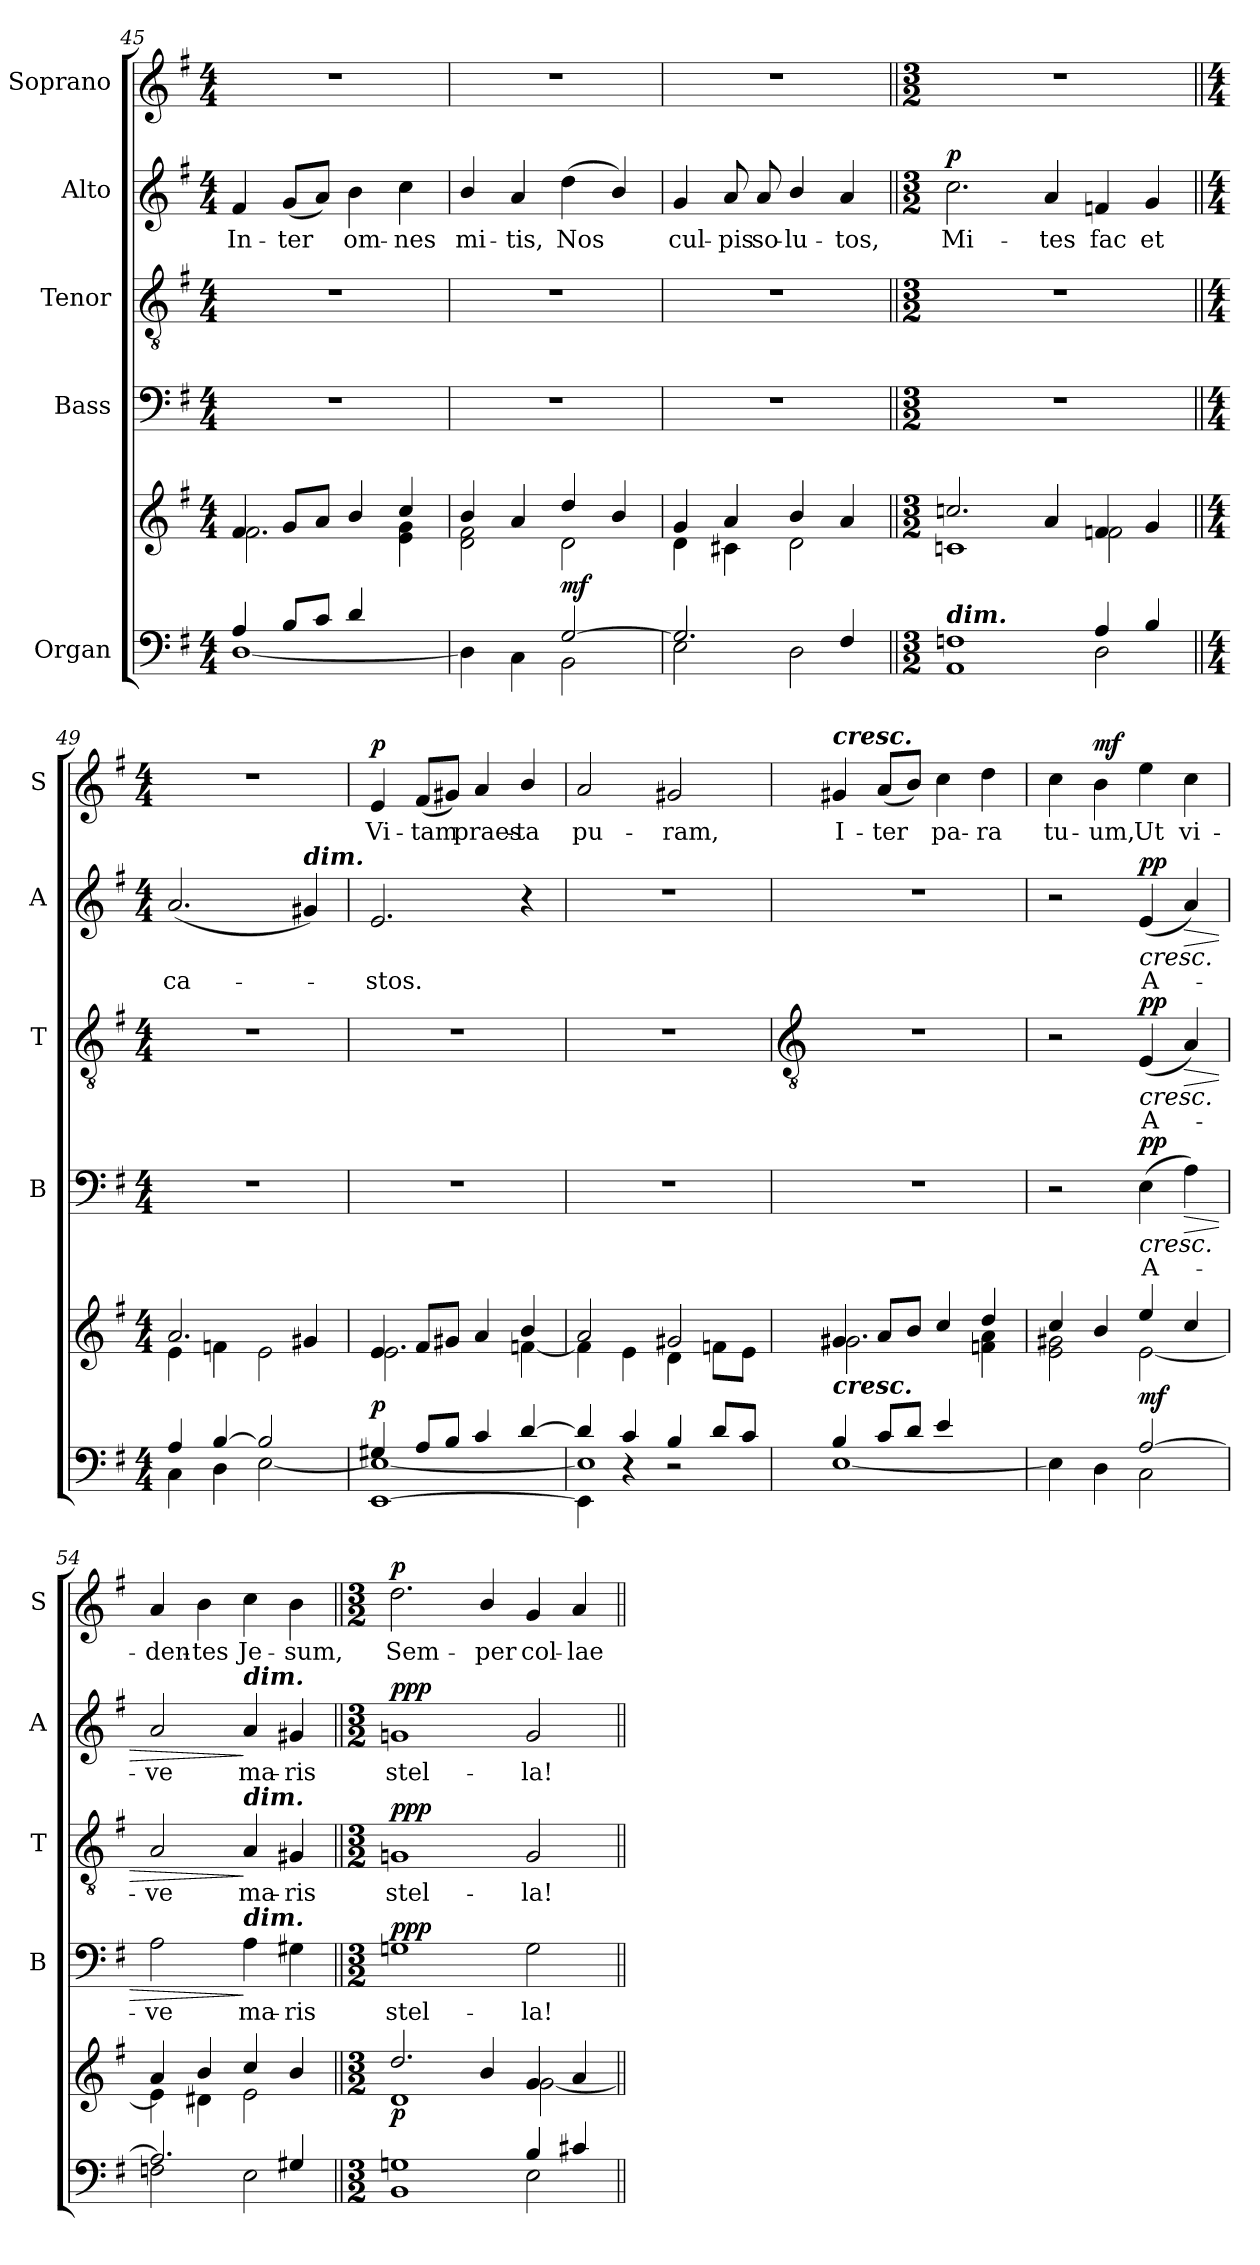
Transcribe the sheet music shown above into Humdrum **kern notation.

**kern	**kern	**dynam	**kern	**text	**dynam	**kern	**text	**dynam	**kern	**text	**dynam	**kern	**text	**dynam
*part5	*part5	*part5	*part4	*part4	*part4	*part3	*part3	*part3	*part2	*part2	*part2	*part1	*part1	*part1
*staff6	*staff5	*staff5/6	*staff4	*staff4	*staff4	*staff3	*staff3	*staff3	*staff2	*staff2	*staff2	*staff1	*staff1	*staff1
*I"Organ	*	*	*I"Bass	*	*	*I"Tenor	*	*	*I"Alto	*	*	*I"Soprano	*	*
*	*	*	*I'B	*	*	*I'T	*	*	*I'A	*	*	*I'S	*	*
!!LO:LB:g=z
*clefF4	*clefG2	*	*clefF4	*	*	*clefGv2	*	*	*clefG2	*	*	*clefG2	*	*
*k[f#]	*k[f#]	*	*k[f#]	*	*	*k[f#]	*	*	*k[f#]	*	*	*k[f#]	*	*
*G:	*G:	*	*G:	*	*	*G:	*	*	*G:	*	*	*G:	*	*
*M4/4	*M4/4	*	*M4/4	*	*	*M4/4	*	*	*M4/4	*	*	*M4/4	*	*
=45	=45	=45	=45	=45	=45	=45	=45	=45	=45	=45	=45	=45	=45	=45
*^	*^	*	*	*	*	*	*	*	*	*	*	*	*	*
*	*^	*	*	*	*	*	*	*	*	*	*	*	*	*	*	*
!	!	!	!	!	!	!	!	!	!	!	!	!	!LO:LY:b	!	!	!	!
4A/	[1D\	1ryy	4f#/	2.f#\	.	1r	.	.	1r	.	.	4f#	In-	.	1r	.	.
!	!	!	!	!	!	!	!	!	!	!	!	!	!LO:LY:b	!	!	!	!
8B/L	.	.	8g/L	.	.	.	.	.	.	.	.	(<8gL	-ter	.	.	.	.
8c/J	.	.	8a/J	.	.	.	.	.	.	.	.	8aJ)	.	.	.	.	.
!	!	!	!	!	!	!	!	!	!	!	!	!	!LO:LY:b	!	!	!	!
4d/	.	.	4b/	.	.	.	.	.	.	.	.	4b	om-	.	.	.	.
!	!	!	!	!	!	!	!	!	!	!	!	!	!LO:LY:b	!	!	!	!
4ryy	.	.	4cc/	4e\ 4g\	.	.	.	.	.	.	.	4cc	-nes	.	.	.	.
=46	=46	=46	=46	=46	=46	=46	=46	=46	=46	=46	=46	=46	=46	=46	=46	=46	=46
!	!	!	!	!	!	!	!	!	!	!	!	!	!LO:LY:b	!	!	!	!
2ryy	4D\]	1ryy	4b/	2d\ 2f#\	.	1r	.	.	1r	.	.	4b/	mi-	.	1r	.	.
!	!	!	!	!	!	!	!	!	!	!	!	!	!LO:LY:b	!	!	!	!
.	4C\	.	4a/	.	.	.	.	.	.	.	.	4a	-tis,	.	.	.	.
!	!	!	!	!	!LO:DY:b	!	!	!	!	!	!	!	!LO:LY:b	!	!	!	!
[2G/	2BB\	.	4dd/	2d\	mf	.	.	.	.	.	.	(<4dd	Nos	.	.	.	.
.	.	.	4b/	.	.	.	.	.	.	.	.	4b/)	.	.	.	.	.
=47	=47	=47	=47	=47	=47	=47	=47	=47	=47	=47	=47	=47	=47	=47	=47	=47	=47
!	!	!	!	!	!	!	!	!	!	!	!	!	!LO:LY:b	!	!	!	!
2.G/]	2E\	1ryy	4g/	4d\	.	1r	.	.	1r	.	.	4g	cul-	.	1r	.	.
!	!	!	!	!	!	!	!	!	!	!	!	!	!LO:LY:b	!	!	!	!
.	.	.	4a/	4c#X\	.	.	.	.	.	.	.	8a	-pis	.	.	.	.
!	!	!	!	!	!	!	!	!	!	!	!	!	!LO:LY:b	!	!	!	!
.	.	.	.	.	.	.	.	.	.	.	.	8a	so-	.	.	.	.
!	!	!	!	!	!	!	!	!	!	!	!	!	!LO:LY:b	!	!	!	!
.	2D\	.	4b/	2d\	.	.	.	.	.	.	.	4b/	-lu-	.	.	.	.
!	!	!	!	!	!	!	!	!	!	!	!	!	!LO:LY:b	!	!	!	!
4F#/	.	.	4a/	.	.	.	.	.	.	.	.	4a	-tos,	.	.	.	.
=48||	=48||	=48||	=48||	=48||	=48||	=48||	=48||	=48||	=48||	=48||	=48||	=48||	=48||	=48||	=48||	=48||	=48||
*M3/2	*	*	*M3/2	*	*	*M3/2	*	*	*M3/2	*	*	*M3/2	*	*	*M3/2	*	*
!LO:TX:a:Bi:t=dim.	!	!	!	!	!	!	!	!	!	!	!	!	!	!	!	!	!
!	!	!LO:N:vis=1	!	!	!	!LO:N:vis=1	!	!	!LO:N:vis=1	!	!	!	!LO:LY:b	!LO:DY:b	!LO:N:vis=1	!	!
1Fn/	1AA\	1.ryy	2.ccn/	1cn\	.	1.r	.	.	1.r	.	.	2.cc	Mi-	p	1.r	.	.
!	!	!	!	!	!	!	!	!	!	!	!	!	!LO:LY:b	!	!	!	!
.	.	.	4a/	.	.	.	.	.	.	.	.	4a	-tes	.	.	.	.
!	!	!	!	!	!	!	!	!	!	!	!	!	!LO:LY:b	!	!	!	!
4A/	2D\	.	4fn/	2f\	.	.	.	.	.	.	.	4fn	fac	.	.	.	.
!	!	!	!	!	!	!	!	!	!	!	!	!	!LO:LY:b	!	!	!	!
4B/	.	.	4g/	.	.	.	.	.	.	.	.	4g	et	.	.	.	.
=49||	=49||	=49||	=49||	=49||	=49||	=49||	=49||	=49||	=49||	=49||	=49||	=49||	=49||	=49||	=49||	=49||	=49||
*M4/4	*	*	*M4/4	*	*	*M4/4	*	*	*M4/4	*	*	*M4/4	*	*	*M4/4	*	*
!	!	!	!	!	!	!	!	!	!	!	!	!	!LO:LY:b	!	!	!	!
4A/	4C\	1ryy	2.a/	4e\	.	1r	.	.	1r	.	.	(<2.a	ca-	.	1r	.	.
[4B/	4D\	.	.	4fn\	.	.	.	.	.	.	.	.	.	.	.	.	.
2B/]	[2E\	.	.	2e\	.	.	.	.	.	.	.	.	.	.	.	.	.
!	!	!	!	!	!	!	!	!	!	!	!	!LO:TX:a:Bi:t=dim.	!	!	!	!	!
.	.	.	4g#X/	.	.	.	.	.	.	.	.	4g#X)	.	.	.	.	.
=50	=50	=50	=50	=50	=50	=50	=50	=50	=50	=50	=50	=50	=50	=50	=50	=50	=50
!	!	!	!	!	!LO:DY:a=2	!	!	!	!	!	!	!	!LO:LY:b	!	!	!LO:LY:b	!LO:DY:b
4G#X/	1E\_	[1EE\	4e/	2.e\	p	1r	.	.	1r	.	.	2.e	stos.	.	4e	Vi-	p
!	!	!	!	!	!	!	!	!	!	!	!	!	!	!	!	!LO:LY:b	!
8A/L	.	.	8f#/L	.	.	.	.	.	.	.	.	.	.	.	(<8f#L	-tam	.
8B/J	.	.	8g#X/J	.	.	.	.	.	.	.	.	.	.	.	8g#XJ)	.	.
!	!	!	!	!	!	!	!	!	!	!	!	!	!	!	!	!LO:LY:b	!
4c/	.	.	4a/	.	.	.	.	.	.	.	.	.	.	.	4a	praes-	.
!	!	!	!	!	!	!	!	!	!	!	!	!	!	!	!	!LO:LY:b	!
[4d/	.	.	4b/	[4fn\	.	.	.	.	.	.	.	4r	.	.	4b/	-ta	.
=51	=51	=51	=51	=51	=51	=51	=51	=51	=51	=51	=51	=51	=51	=51	=51	=51	=51
!	!	!	!	!	!	!	!	!	!	!	!	!	!	!	!	!LO:LY:b	!
4d/]	1E\]	4EE\]	2a/	4f\]	.	1r	.	.	1r	.	.	1r	.	.	2a	pu-	.
4c/	.	4r	.	4e\	.	.	.	.	.	.	.	.	.	.	.	.	.
!	!	!	!	!	!	!	!	!	!	!	!	!	!	!	!	!LO:LY:b	!
4B/	.	2r	2g#X/	4d\	.	.	.	.	.	.	.	.	.	.	2g#X	-ram,	.
8d/L	.	.	.	8f\L	.	.	.	.	.	.	.	.	.	.	.	.	.
8c/J	.	.	.	8e\J	.	.	.	.	.	.	.	.	.	.	.	.	.
!!LO:LB:g=z
=52	=52	=52	=52	=52	=52	=52	=52	=52	=52	=52	=52	=52	=52	=52	=52	=52	=52
*	*	*	*	*	*	*	*	*	*clefGv2	*	*	*	*	*	*	*	*
!	!	!	!	!	!	!	!	!	!	!	!	!	!	!	!LO:TX:a:Bi:t=cresc.	!	!
!	!	!	!LO:TX:b:Bi:t=cresc.	!	!	!	!	!	!	!	!	!	!	!	!	!	!
!	!	!	!	!	!	!	!	!	!	!	!	!	!	!	!	!LO:LY:b	!
4B/	[1E\	1ryy	4g#X/	2.g#\	.	1r	.	.	1r	.	.	1r	.	.	4g#X	I-	.
!	!	!	!	!	!	!	!	!	!	!	!	!	!	!	!	!LO:LY:b	!
8c/L	.	.	8a/L	.	.	.	.	.	.	.	.	.	.	.	(<8aL	-ter	.
8d/J	.	.	8b/J	.	.	.	.	.	.	.	.	.	.	.	8bJ)	.	.
!	!	!	!	!	!	!	!	!	!	!	!	!	!	!	!	!LO:LY:b	!
4e/	.	.	4cc/	.	.	.	.	.	.	.	.	.	.	.	4cc	pa-	.
!	!	!	!	!	!	!	!	!	!	!	!	!	!	!	!	!LO:LY:b	!
4ryy	.	.	4dd/	4fn\ 4a\	.	.	.	.	.	.	.	.	.	.	4dd	-ra	.
=53	=53	=53	=53	=53	=53	=53	=53	=53	=53	=53	=53	=53	=53	=53	=53	=53	=53
!	!	!	!	!	!	!	!	!	!	!	!	!	!	!	!	!LO:LY:b	!
2ryy	4E\]	1ryy	4cc/	2e\ 2g#X\	.	2r	.	.	2r	.	.	2r	.	.	4cc	tu-	.
!	!	!	!	!	!	!	!	!	!	!	!	!	!	!	!	!LO:LY:b	!LO:DY:b
.	4D\	.	4b/	.	.	.	.	.	.	.	.	.	.	.	4b	-um,	mf
!	!	!	!	!	!LO:DY:b	!	!LO:LY:b	!LO:HP:b	!	!LO:LY:b	!LO:HP:b	!	!LO:LY:b	!LO:HP:b	!	!LO:LY:b	!
!	!	!	!	!	!	!	!	!LO:DY:n=1:b	!	!	!LO:DY:n=1:b	!	!	!LO:DY:n=1:b	!	!	!
[2A/	2C\	.	4ee/	[2e\	mf	(>4E	A-	< pp	(<4E	A-	< pp	(<4e	A-	< pp	4ee	Ut	.
!	!	!	!	!	!	!	!	!LO:HP:b	!	!	!LO:HP:b	!	!	!LO:HP:b	!	!LO:LY:b	!
.	.	.	4cc/	.	.	4A)	.	>	4A)	.	>	4a)	.	>	4cc	vi-	.
*v	*v	*v	*	*	*	*	*	*	*	*	*	*	*	*	*	*	*
*	*v	*v	*	*	*	*	*	*	*	*	*	*	*	*	*
.	.	.	.	.	[	.	.	[	.	.	[	.	.	.
=54	=54	=54	=54	=54	=54	=54	=54	=54	=54	=54	=54	=54	=54	=54
*^	*^	*	*	*	*	*	*	*	*	*	*	*	*	*
*	*^	*	*	*	*	*	*	*	*	*	*	*	*	*	*	*
!	!	!	!	!	!	!	!LO:LY:b	!	!	!LO:LY:b	!	!	!LO:LY:b	!	!	!LO:LY:b	!
2.A/]	2Fn\	1ryy	4a/	4e\]	.	2A	ve	.	2A	ve	.	2a	ve	.	4a	-den-	.
!	!	!	!	!	!	!	!	!	!	!	!	!	!	!	!	!LO:LY:b	!
.	.	.	4b/	4d#X\	.	.	.	.	.	.	.	.	.	.	4b	-tes	.
!	!	!	!	!	!	!	!	!	!	!	!	!LO:TX:a:Bi:t=dim.	!	!	!	!	!
!	!	!	!	!	!	!	!	!	!LO:TX:a:Bi:t=dim.	!	!	!	!	!	!	!	!
!	!	!	!	!	!	!LO:TX:a:Bi:t=dim.	!	!	!	!	!	!	!	!	!	!	!
!	!	!	!	!	!	!	!LO:LY:b	!	!	!LO:LY:b	!	!	!LO:LY:b	!	!	!LO:LY:b	!
.	2E\	.	4cc/	2e\	.	4A	ma-	]	4A	ma-	]	4a	ma-	]	4cc	Je-	.
!	!	!	!	!	!	!	!LO:LY:b	!	!	!LO:LY:b	!	!	!LO:LY:b	!	!	!LO:LY:b	!
4G#X/	.	.	4b/	.	.	4G#X	-ris	.	4G#X	-ris	.	4g#X	-ris	.	4b	-sum,	.
=55||	=55||	=55||	=55||	=55||	=55||	=55||	=55||	=55||	=55||	=55||	=55||	=55||	=55||	=55||	=55||	=55||	=55||
*M3/2	*	*	*M3/2	*	*	*M3/2	*	*	*M3/2	*	*	*M3/2	*	*	*M3/2	*	*
!	!	!LO:N:vis=1	!	!	!LO:DY:b	!	!LO:LY:b	!LO:DY:b	!	!LO:LY:b	!LO:DY:b	!	!LO:LY:b	!LO:DY:b	!	!LO:LY:b	!LO:DY:b
1Gn/	1BB\	1.ryy	2.dd/	1d\	p	1Gn	stel-	ppp	1Gn	stel-	ppp	1gn	stel-	ppp	2.dd	Sem-	p
!	!	!	!	!	!	!	!	!	!	!	!	!	!	!	!	!LO:LY:b	!
.	.	.	4b/	.	.	.	.	.	.	.	.	.	.	.	4b/	-per	.
!	!	!	!	!	!	!	!LO:LY:b	!	!	!LO:LY:b	!	!	!LO:LY:b	!	!	!LO:LY:b	!
4B/	2E\	.	4g/	[2g\	.	2G	-la!	.	2G	-la!	.	2g	-la!	.	4g	col-	.
!	!	!	!	!	!	!	!	!	!	!	!	!	!	!	!	!LO:LY:b	!
4c#X/	.	.	4a/	.	.	.	.	.	.	.	.	.	.	.	4a	-lae-	.
*v	*v	*v	*	*	*	*	*	*	*	*	*	*	*	*	*	*	*
*	*v	*v	*	*	*	*	*	*	*	*	*	*	*	*	*
=||	=||	=||	=||	=||	=||	=||	=||	=||	=||	=||	=||	=||	=||	=||
*-	*-	*-	*-	*-	*-	*-	*-	*-	*-	*-	*-	*-	*-	*-
